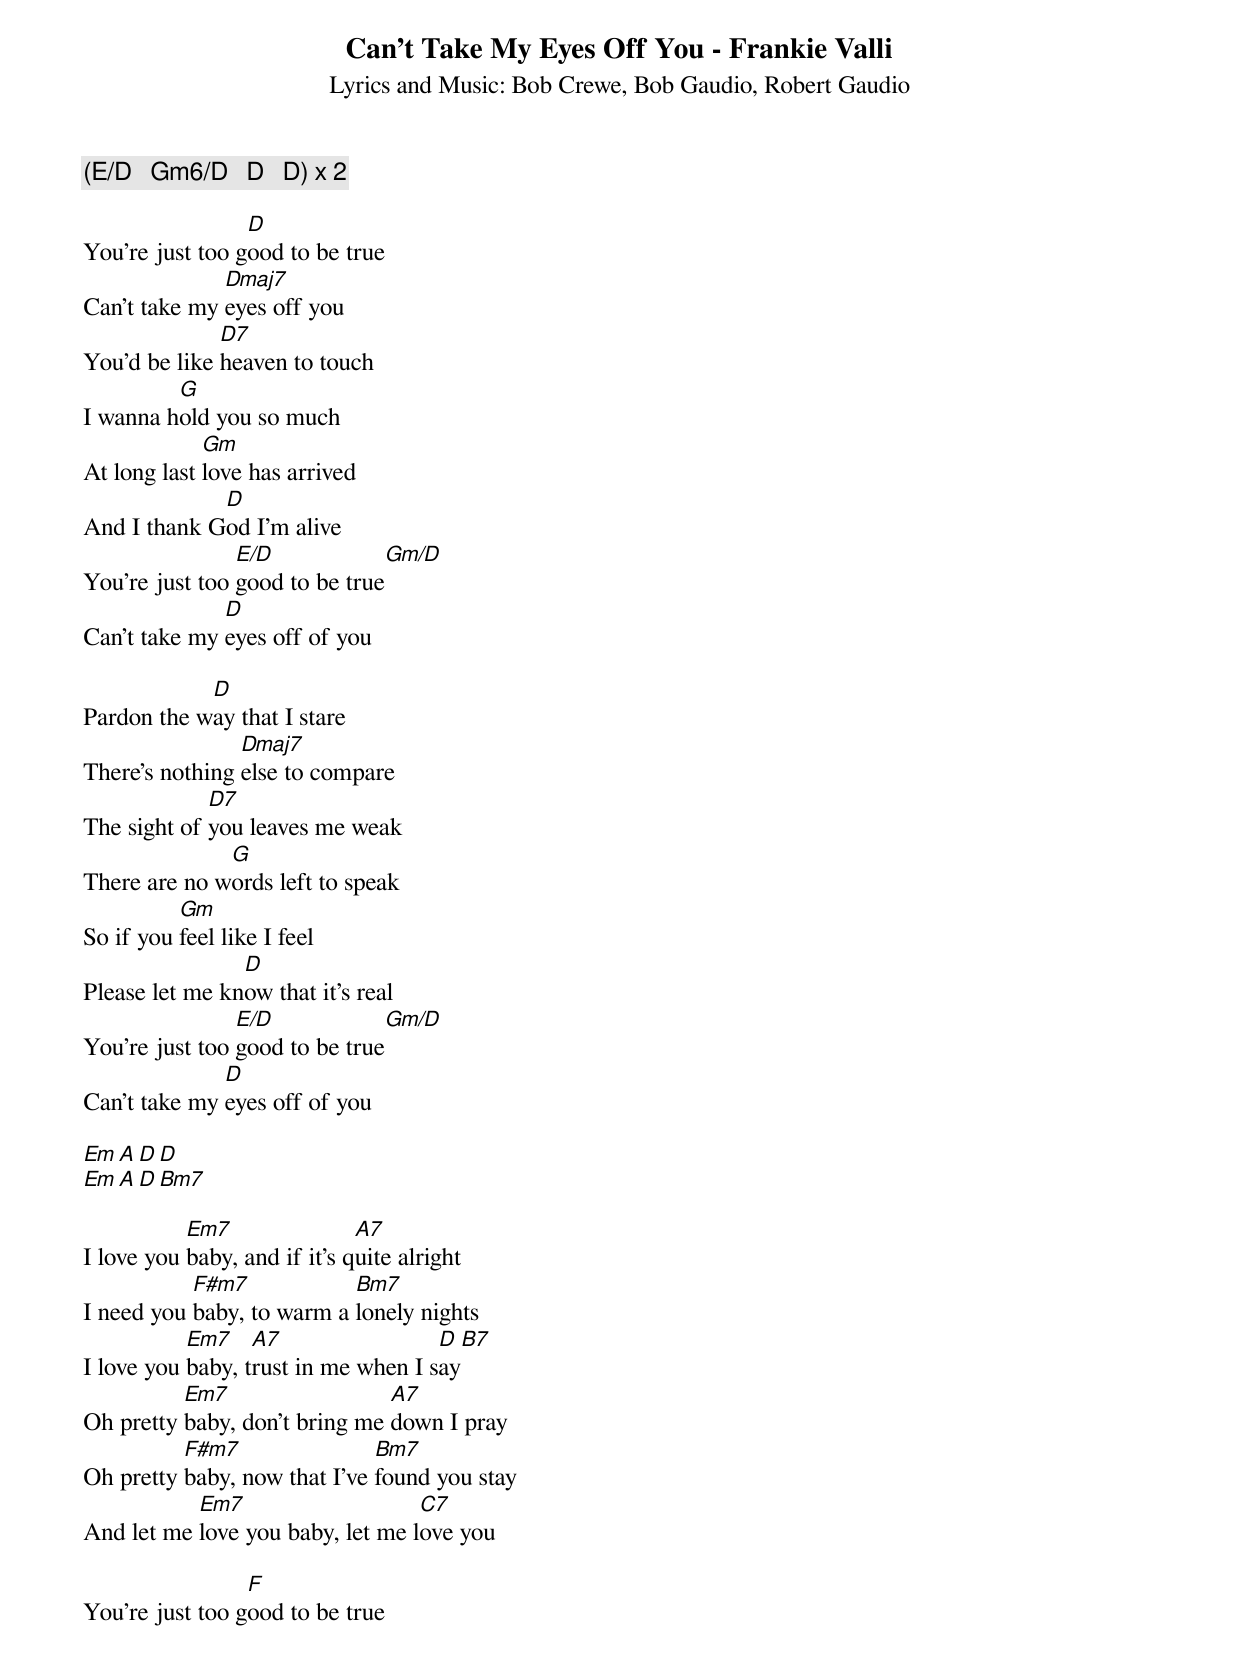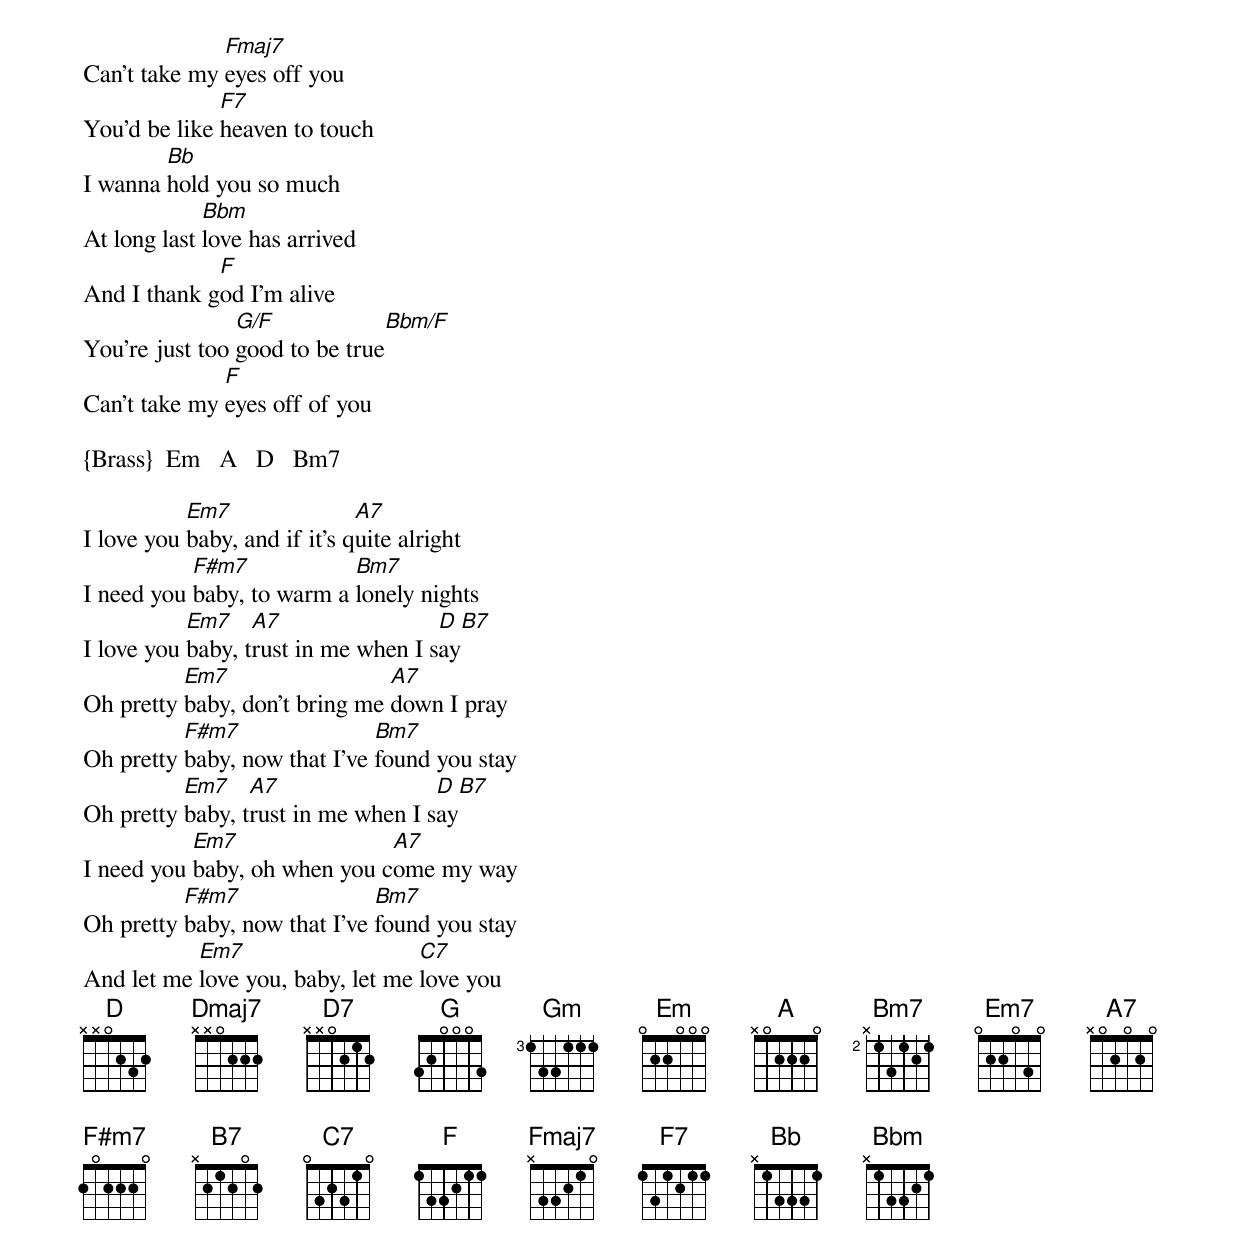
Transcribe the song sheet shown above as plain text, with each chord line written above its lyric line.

Can't Take My Eyes Off You - Frankie Valli
Lyrics and Music: Bob Crewe, Bob Gaudio, Robert Gaudio

(E/D   Gm6/D   D   D) x 2

                 D
You're just too good to be true
              Dmaj7
Can't take my eyes off you
              D7
You'd be like heaven to touch
         G
I wanna hold you so much
             Gm
At long last love has arrived
             D
And I thank God I'm alive
                E/D              Gm/D
You're just too good to be true
              D
Can't take my eyes off of you

            D
Pardon the way that I stare
                Dmaj7
There's nothing else to compare
             D7
The sight of you leaves me weak
              G
There are no words left to speak
          Gm
So if you feel like I feel
                D
Please let me know that it's real
                E/D              Gm/D
You're just too good to be true
              D
Can't take my eyes off of you

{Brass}
Em   A   D   D
Em   A   D   Bm7

           Em7                A7
I love you baby, and if it's quite alright
           F#m7            Bm7
I need you baby, to warm a lonely nights
           Em7    A7                 D       B7
I love you baby, trust in me when I say
          Em7                  A7
Oh pretty baby, don't bring me down I pray
          F#m7                Bm7
Oh pretty baby, now that I've found you stay
           Em7                    C7
And let me love you baby, let me love you

                 F
You're just too good to be true
              Fmaj7
Can't take my eyes off you
              F7
You'd be like heaven to touch
        Bb
I wanna hold you so much
             Bbm
At long last love has arrived
             F
And I thank god I'm alive
                G/F              Bbm/F
You're just too good to be true
              F
Can't take my eyes off of you

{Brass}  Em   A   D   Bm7

           Em7                A7
I love you baby, and if it's quite alright
           F#m7            Bm7
I need you baby, to warm a lonely nights
           Em7    A7                 D       B7
I love you baby, trust in me when I say
          Em7                  A7
Oh pretty baby, don't bring me down I pray
          F#m7                Bm7
Oh pretty baby, now that I've found you stay
          Em7    A7                 D        B7
Oh pretty baby, trust in me when I say
           Em7                A7
I need you baby, oh when you come my way
          F#m7                Bm7
Oh pretty baby, now that I've found you stay
           Em7                    C7
And let me love you, baby, let me love you
